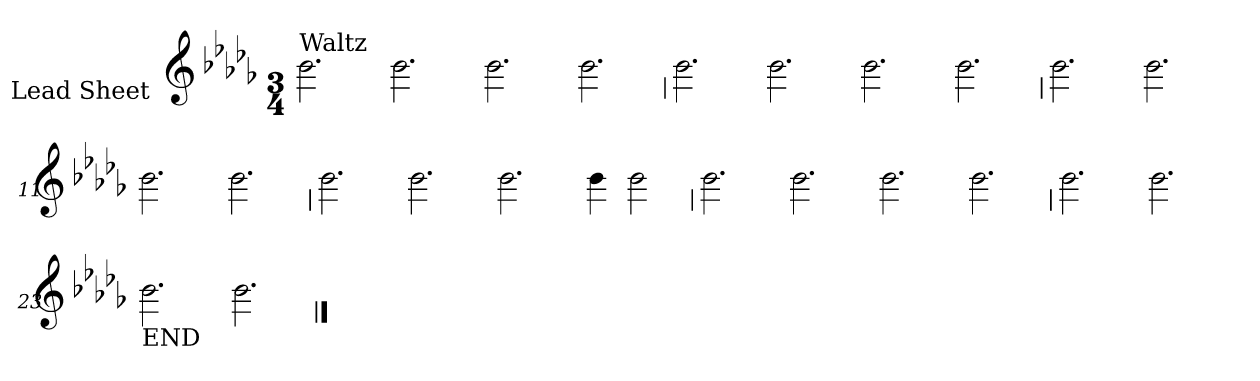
**kern
*part1
*staff1
*I"Lead Sheet
*stria0
*clefG2
*k[b-e-a-d-g-]
*D-:
*M3/4
=1||
!LO:TX:a:t=Waltz
2.b-
=2-
2.b-
=3-
2.b-
=4-
2.b-
!!LO:LB:g=z
=5
2.b-
=6-
2.b-
=7-
2.b-
=8-
2.b-
!!LO:LB:g=z
=9
2.b-
=10-
2.b-
=11-
2.b-
=12-
2.b-
!!LO:LB:g=z
=13
2.b-
=14-
2.b-
=15-
2.b-
=16-
4b-
2b-
!!LO:LB:g=z
=17
2.b-
=18-
2.b-
=19-
2.b-
=20-
2.b-
!!LO:LB:g=z
=21
2.b-
=22-
2.b-
=23-
!LO:TX:b:t=END
2.b-
=24-
2.b-
==
*-
